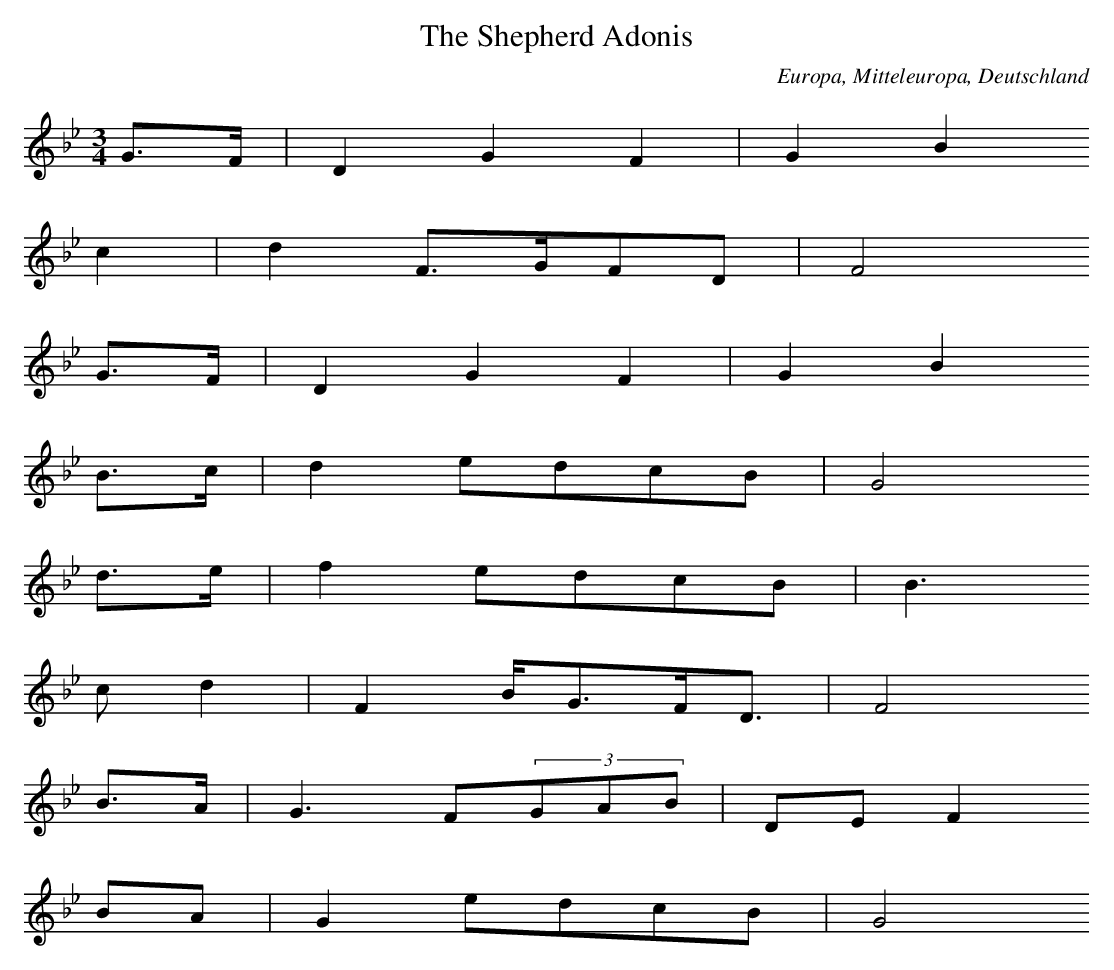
X:1
T: The Shepherd Adonis
O: Europa, Mitteleuropa, Deutschland
M: 3/4
L: 1/16
K: Gm
G3F | D4G4F4 | G4B4
c4 | d4F3GF2D2 | F8
G3F | D4G4F4 | G4B4
B3c | d4e2d2c2B2 | G8
d3e | f4e2d2c2B2 | B6
c2d4 | F4BG3FD3 | F8
B3A | G6F2(3G2A2B2 | D2E2F4
B2A2 | G4e2d2c2B2 | G8
